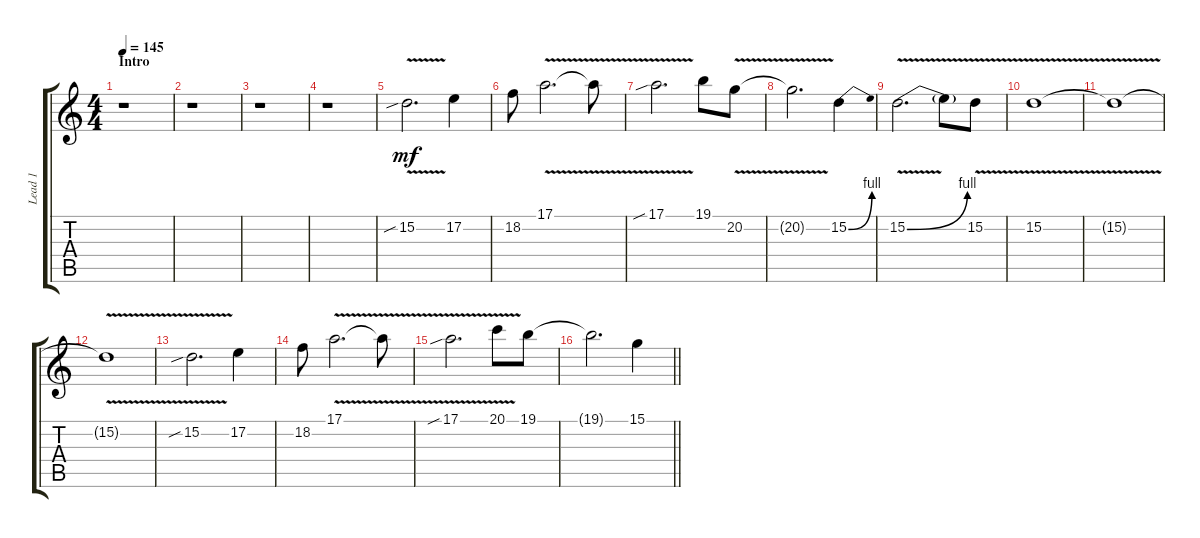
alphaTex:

\track ("Lead 1" "Lead 1") {instrument lead7fifths}
\staff {score tabs}
\tuning (E4 B3 G3 D3 A2 D2) {hide}
\ts (4 4)
\section ("" "Intro")
\tempo 145
\clef g2
\ks c
r.1{dy mf instrument lead7fifths} |
r.1 |
r.1 |
r.1 |
15.2{v sib}.2{d} 17.2.4 |
18.2.8 17.1{v}.2{d} 17.1{v t}.8 |
17.1{v sib}.2{d} 19.1.8 20.2{v}.8 |
20.2{v t}.2{d} 15.2{be (bend 0 0 60 4)}.4 |
15.2{be (bend 0 0 60 4) v}.2{d} 15.2{t}.8 15.2{v}.8 |
15.2{v}.1 |
15.2{v t}.1 |
15.2{v t}.1 |
15.2{v sib}.2{d} 17.2.4 |
18.2.8 17.1{v}.2{d} 17.1{v t}.8 |
17.1{v sib}.2{d} 20.1{v}.8 19.1.8 |
\barLineRight lightlight
19.1{t}.2{d} 15.1.4
